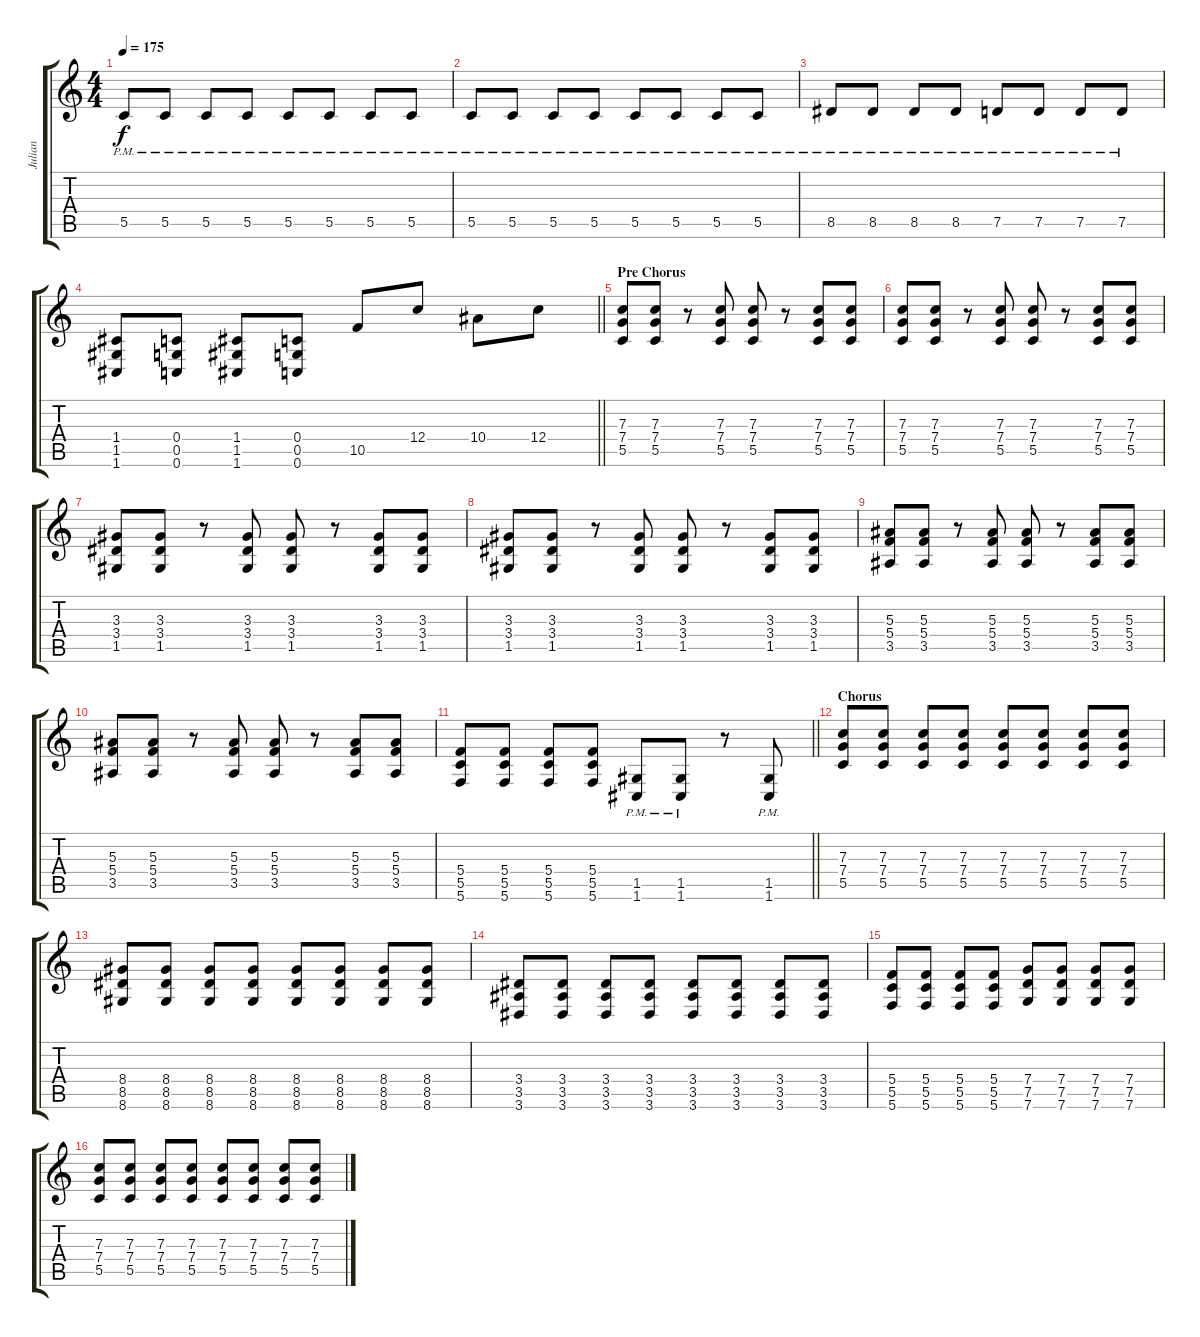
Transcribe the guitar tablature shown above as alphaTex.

\track ("Julian" "Julian") {instrument distortionguitar}
\staff {score tabs}
\tuning (D4 A3 F3 C3 G2 C2) {hide}
\ts (4 4)
\tempo 175
\clef g2
\ks c
5.5{pm}.8{dy f} 5.5{pm}.8 5.5{pm}.8 5.5{pm}.8 5.5{pm}.8 5.5{pm}.8 5.5{pm}.8 5.5{pm}.8 |
5.5{pm}.8 5.5{pm}.8 5.5{pm}.8 5.5{pm}.8 5.5{pm}.8 5.5{pm}.8 5.5{pm}.8 5.5{pm}.8 |
8.5{pm}.8 8.5{pm}.8 8.5{pm}.8 8.5{pm}.8 7.5{pm}.8 7.5{pm}.8 7.5{pm}.8 7.5{pm}.8 |
\barLineRight lightlight
(1.4 1.5 1.6).8 (0.4 0.5 0.6).8 (1.4 1.5 1.6).8 (0.4 0.5 0.6).8 10.5.8 12.4.8 10.4.8 12.4.8 |
\section ("" "Pre Chorus")
(7.3 7.4 5.5).8 (7.3 7.4 5.5).8 r.8 (7.3 7.4 5.5).8 (7.3 7.4 5.5).8 r.8 (7.3 7.4 5.5).8 (7.3 7.4 5.5).8 |
(7.3 7.4 5.5).8 (7.3 7.4 5.5).8 r.8 (7.3 7.4 5.5).8 (7.3 7.4 5.5).8 r.8 (7.3 7.4 5.5).8 (7.3 7.4 5.5).8 |
(3.3 3.4 1.5).8 (3.3 3.4 1.5).8 r.8 (3.3 3.4 1.5).8 (3.3 3.4 1.5).8 r.8 (3.3 3.4 1.5).8 (3.3 3.4 1.5).8 |
(3.3 3.4 1.5).8 (3.3 3.4 1.5).8 r.8 (3.3 3.4 1.5).8 (3.3 3.4 1.5).8 r.8 (3.3 3.4 1.5).8 (3.3 3.4 1.5).8 |
(5.3 5.4 3.5).8 (5.3 5.4 3.5).8 r.8 (5.3 5.4 3.5).8 (5.3 5.4 3.5).8 r.8 (5.3 5.4 3.5).8 (5.3 5.4 3.5).8 |
(5.3 5.4 3.5).8 (5.3 5.4 3.5).8 r.8 (5.3 5.4 3.5).8 (5.3 5.4 3.5).8 r.8 (5.3 5.4 3.5).8 (5.3 5.4 3.5).8 |
\barLineRight lightlight
(5.4 5.5 5.6).8 (5.4 5.5 5.6).8 (5.4 5.5 5.6).8 (5.4 5.5 5.6).8 (1.5{pm} 1.6{pm}).8 (1.5{pm} 1.6{pm}).8 r.8 (1.5{pm} 1.6{pm}).8 |
\section ("" "Chorus")
(7.3 7.4 5.5).8 (7.3 7.4 5.5).8 (7.3 7.4 5.5).8 (7.3 7.4 5.5).8 (7.3 7.4 5.5).8 (7.3 7.4 5.5).8 (7.3 7.4 5.5).8 (7.3 7.4 5.5).8 |
(8.4 8.5 8.6).8 (8.4 8.5 8.6).8 (8.4 8.5 8.6).8 (8.4 8.5 8.6).8 (8.4 8.5 8.6).8 (8.4 8.5 8.6).8 (8.4 8.5 8.6).8 (8.4 8.5 8.6).8 |
(3.4 3.5 3.6).8 (3.4 3.5 3.6).8 (3.4 3.5 3.6).8 (3.4 3.5 3.6).8 (3.4 3.5 3.6).8 (3.4 3.5 3.6).8 (3.4 3.5 3.6).8 (3.4 3.5 3.6).8 |
(5.4 5.5 5.6).8 (5.4 5.5 5.6).8 (5.4 5.5 5.6).8 (5.4 5.5 5.6).8 (7.4 7.5 7.6).8 (7.4 7.5 7.6).8 (7.4 7.5 7.6).8 (7.4 7.5 7.6).8 |
(7.3 7.4 5.5).8 (7.3 7.4 5.5).8 (7.3 7.4 5.5).8 (7.3 7.4 5.5).8 (7.3 7.4 5.5).8 (7.3 7.4 5.5).8 (7.3 7.4 5.5).8 (7.3 7.4 5.5).8
